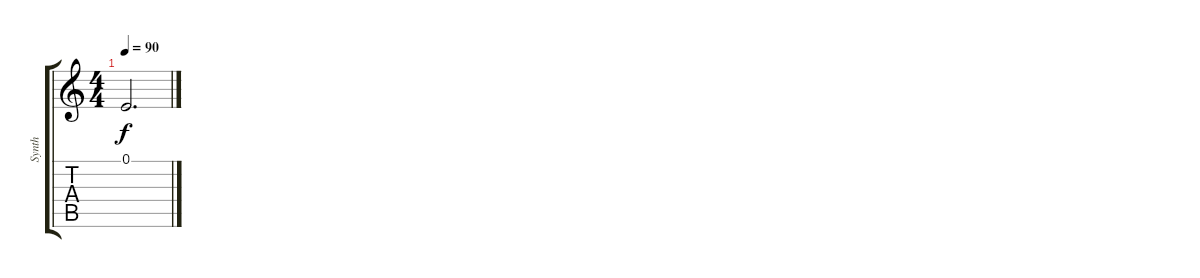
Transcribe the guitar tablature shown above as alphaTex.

\track ("Synth" "Synth") {instrument fx7echoes}
\staff {score tabs}
\tuning (E4 B3 G3 D3 A2 E2) {hide}
\ts (4 4)
\tempo 90
\clef g2
\ks c
0.1{t}.2{d dy f}
